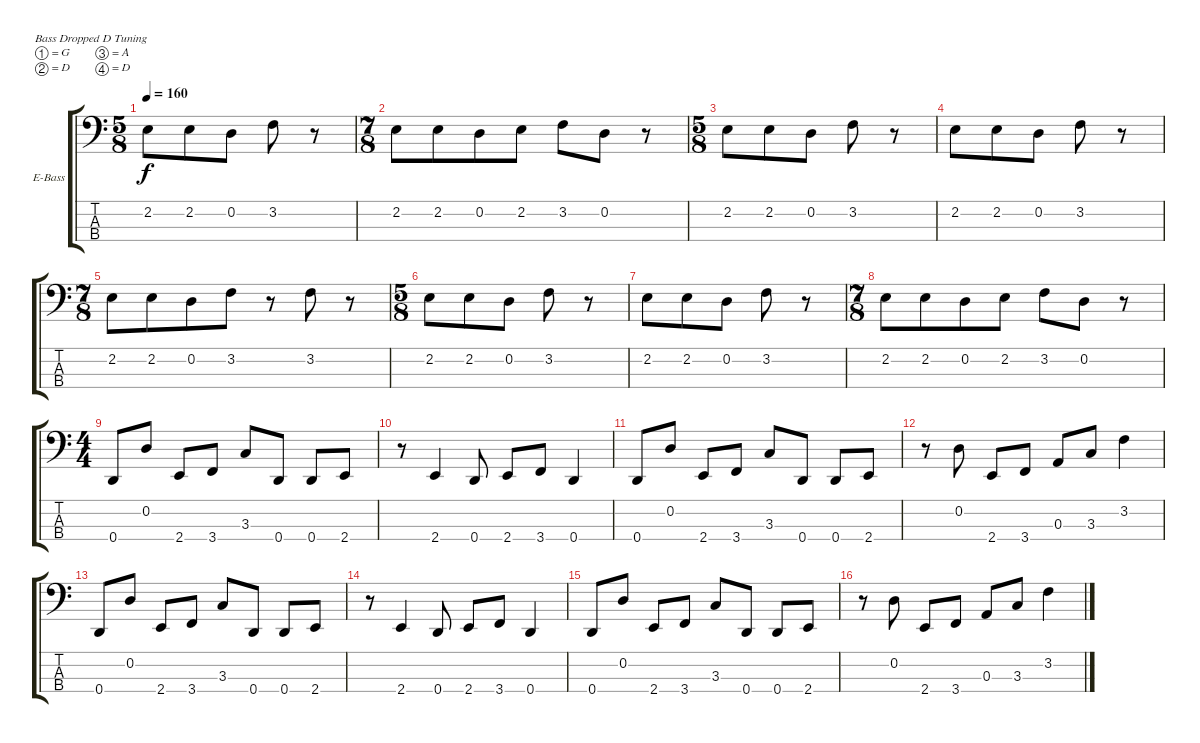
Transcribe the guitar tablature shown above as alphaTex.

\bracketExtendMode groupsimilarinstruments
\firstSystemTrackNameOrientation horizontal
\otherSystemsTrackNameOrientation horizontal
\track ("Bass" "E-Bass") {instrument electricbassfinger}
\staff {score tabs}
\tuning (G2 D2 A1 D1)
\ts (5 8)
\tempo 160
\clef f4
\ks c
2.2.8{dy f} 2.2.8 0.2.8 3.2.8 r.8 |
\ts (7 8)
2.2.8 2.2.8 0.2.8 2.2.8 3.2.8 0.2.8 r.8 |
\ts (5 8)
2.2.8 2.2.8 0.2.8 3.2.8 r.8 |
2.2.8 2.2.8 0.2.8 3.2.8 r.8 |
\ts (7 8)
2.2.8 2.2.8 0.2.8 3.2.8 r.8 3.2.8 r.8 |
\ts (5 8)
2.2.8 2.2.8 0.2.8 3.2.8 r.8 |
2.2.8 2.2.8 0.2.8 3.2.8 r.8 |
\ts (7 8)
2.2.8 2.2.8 0.2.8 2.2.8 3.2.8 0.2.8 r.8 |
\ts (4 4)
0.4.8 0.2.8 2.4.8 3.4.8 3.3.8 0.4.8 0.4.8 2.4.8 |
r.8 2.4.4 0.4.8 2.4.8 3.4.8 0.4.4 |
0.4.8 0.2.8 2.4.8 3.4.8 3.3.8 0.4.8 0.4.8 2.4.8 |
r.8 0.2.8 2.4.8 3.4.8 0.3.8 3.3.8 3.2.4 |
0.4.8 0.2.8 2.4.8 3.4.8 3.3.8 0.4.8 0.4.8 2.4.8 |
r.8 2.4.4 0.4.8 2.4.8 3.4.8 0.4.4 |
0.4.8 0.2.8 2.4.8 3.4.8 3.3.8 0.4.8 0.4.8 2.4.8 |
r.8 0.2.8 2.4.8 3.4.8 0.3.8 3.3.8 3.2.4
